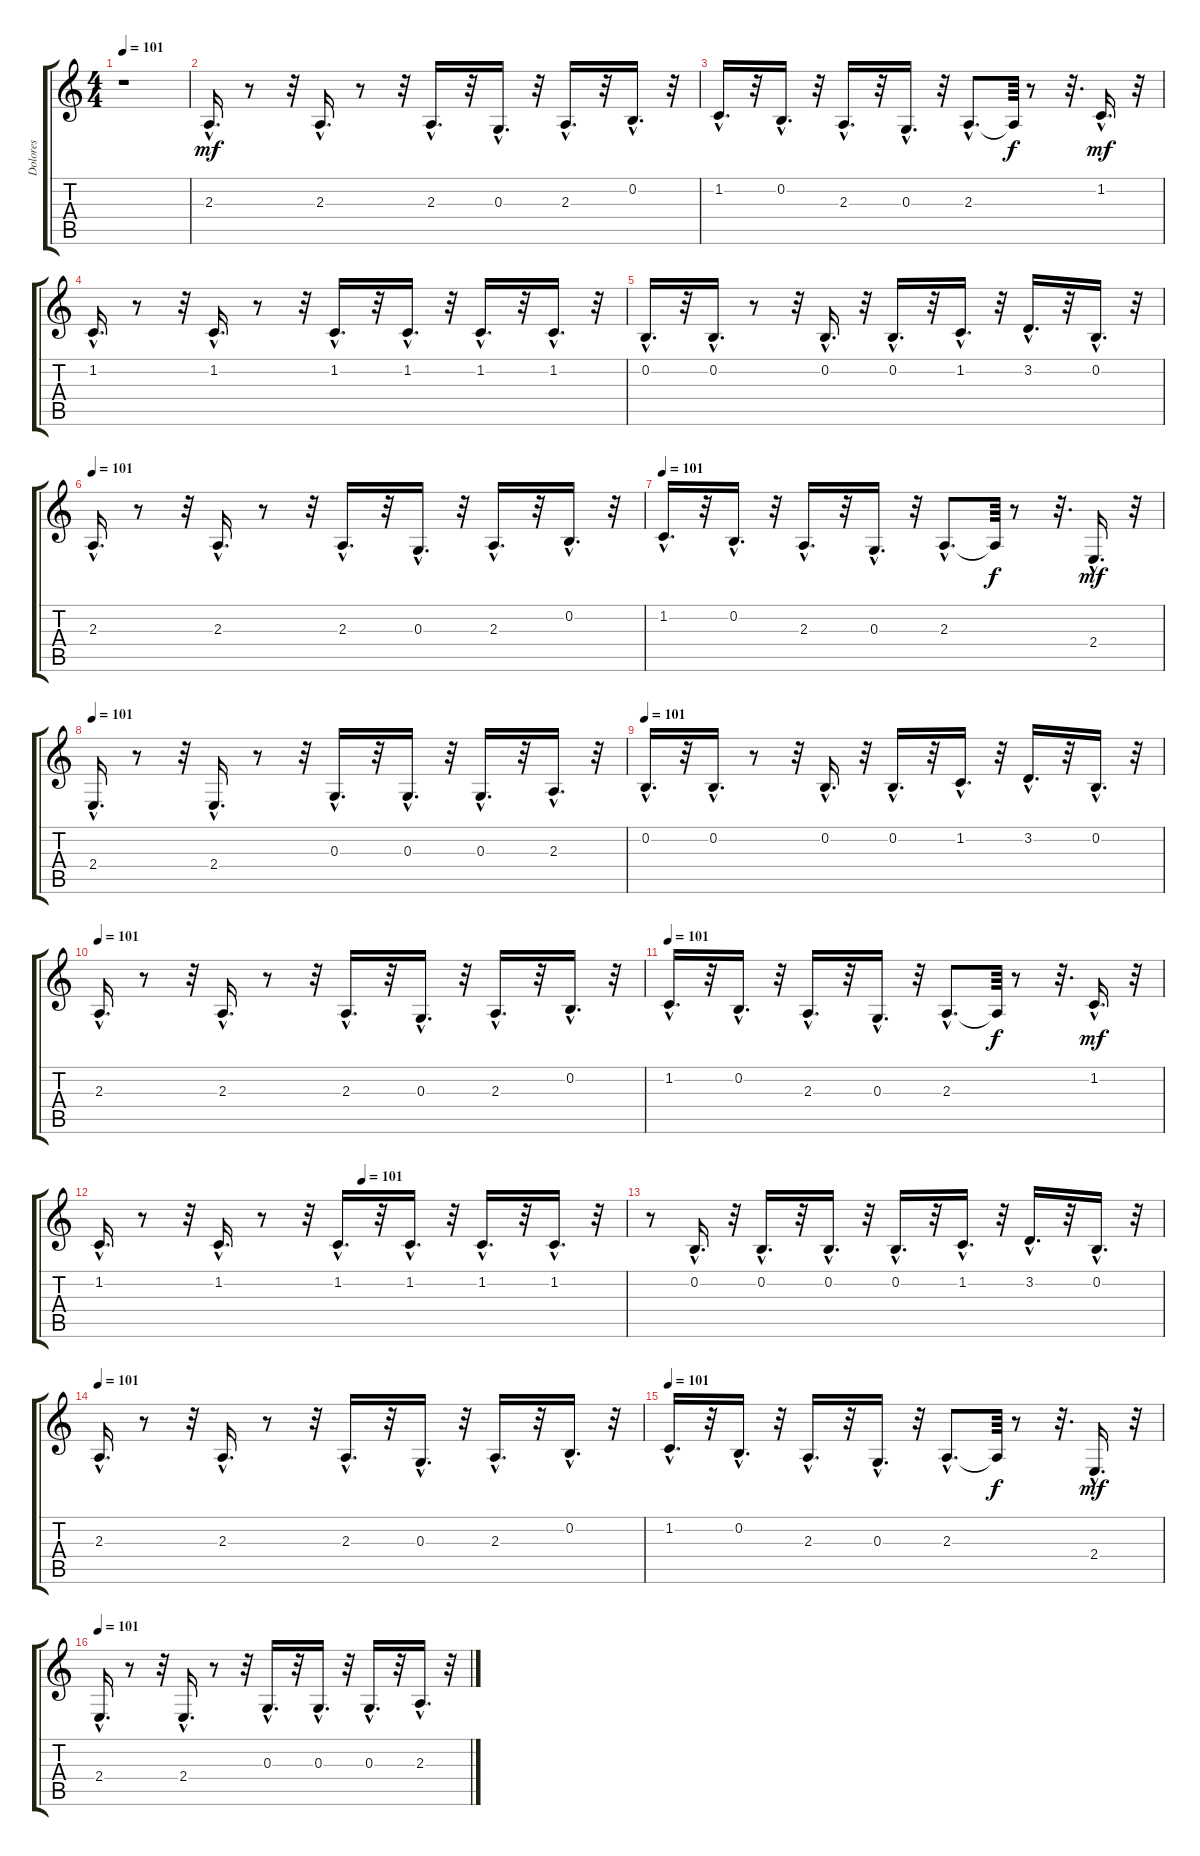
\track ("Dolores" "Dolores") {instrument panflute}
\staff {score tabs}
\tuning (E4 B3 G3 D3 A2 E2) {hide}
\ts (4 4)
\tempo 101
\clef g2
\ks c
r.1{dy mf} |
2.3{hac}.16{d} r.8 r.32 2.3{hac}.16{d} r.8 r.32 2.3{hac}.16{d} r.32 0.3{hac}.16{d} r.32 2.3{hac}.16{d} r.32 0.2{hac}.16{d} r.32 |
1.2{hac}.16{d} r.32 0.2{hac}.16{d} r.32 2.3{hac}.16{d} r.32 0.3{hac}.16{d} r.32 2.3{hac}.8{d} 2.3{t}.64{dy f} r.8 r.32{d} 1.2{hac}.16{d dy mf} r.32 |
1.2{hac}.16{d} r.8 r.32 1.2{hac}.16{d} r.8 r.32 1.2{hac}.16{d} r.32 1.2{hac}.16{d} r.32 1.2{hac}.16{d} r.32 1.2{hac}.16{d} r.32 |
0.2{hac}.16{d} r.32 0.2{hac}.16{d} r.8 r.32 0.2{hac}.16{d} r.32 0.2{hac}.16{d} r.32 1.2{hac}.16{d} r.32 3.2{hac}.16{d} r.32 0.2{hac}.16{d} r.32 |
\tempo 101
2.3{hac}.16{d} r.8 r.32 2.3{hac}.16{d} r.8 r.32 2.3{hac}.16{d} r.32 0.3{hac}.16{d} r.32 2.3{hac}.16{d} r.32 0.2{hac}.16{d} r.32 |
\tempo 101
1.2{hac}.16{d} r.32 0.2{hac}.16{d} r.32 2.3{hac}.16{d} r.32 0.3{hac}.16{d} r.32 2.3{hac}.8{d} 2.3{t}.64{dy f} r.8 r.32{d} 2.4{hac}.16{d dy mf} r.32 |
\tempo 101
2.4{hac}.16{d} r.8 r.32 2.4{hac}.16{d} r.8 r.32 0.3{hac}.16{d} r.32 0.3{hac}.16{d} r.32 0.3{hac}.16{d} r.32 2.3{hac}.16{d} r.32 |
\tempo 101
0.2{hac}.16{d} r.32 0.2{hac}.16{d} r.8 r.32 0.2{hac}.16{d} r.32 0.2{hac}.16{d} r.32 1.2{hac}.16{d} r.32 3.2{hac}.16{d} r.32 0.2{hac}.16{d} r.32 |
\tempo 101
2.3{hac}.16{d} r.8 r.32 2.3{hac}.16{d} r.8 r.32 2.3{hac}.16{d} r.32 0.3{hac}.16{d} r.32 2.3{hac}.16{d} r.32 0.2{hac}.16{d} r.32 |
\tempo 101
1.2{hac}.16{d} r.32 0.2{hac}.16{d} r.32 2.3{hac}.16{d} r.32 0.3{hac}.16{d} r.32 2.3{hac}.8{d} 2.3{t}.64{dy f} r.8 r.32{d} 1.2{hac}.16{d dy mf} r.32 |
\tempo (101 0.5)
1.2{hac}.16{d} r.8 r.32 1.2{hac}.16{d} r.8 r.32 1.2{hac}.16{d} r.32 1.2{hac}.16{d} r.32 1.2{hac}.16{d} r.32 1.2{hac}.16{d} r.32 |
r.8 0.2{hac}.16{d} r.32 0.2{hac}.16{d} r.32 0.2{hac}.16{d} r.32 0.2{hac}.16{d} r.32 1.2{hac}.16{d} r.32 3.2{hac}.16{d} r.32 0.2{hac}.16{d} r.32 |
\tempo 101
2.3{hac}.16{d} r.8 r.32 2.3{hac}.16{d} r.8 r.32 2.3{hac}.16{d} r.32 0.3{hac}.16{d} r.32 2.3{hac}.16{d} r.32 0.2{hac}.16{d} r.32 |
\tempo 101
1.2{hac}.16{d} r.32 0.2{hac}.16{d} r.32 2.3{hac}.16{d} r.32 0.3{hac}.16{d} r.32 2.3{hac}.8{d} 2.3{t}.64{dy f} r.8 r.32{d} 2.4{hac}.16{d dy mf} r.32 |
\tempo 101
2.4{hac}.16{d} r.8 r.32 2.4{hac}.16{d} r.8 r.32 0.3{hac}.16{d} r.32 0.3{hac}.16{d} r.32 0.3{hac}.16{d} r.32 2.3{hac}.16{d} r.32
